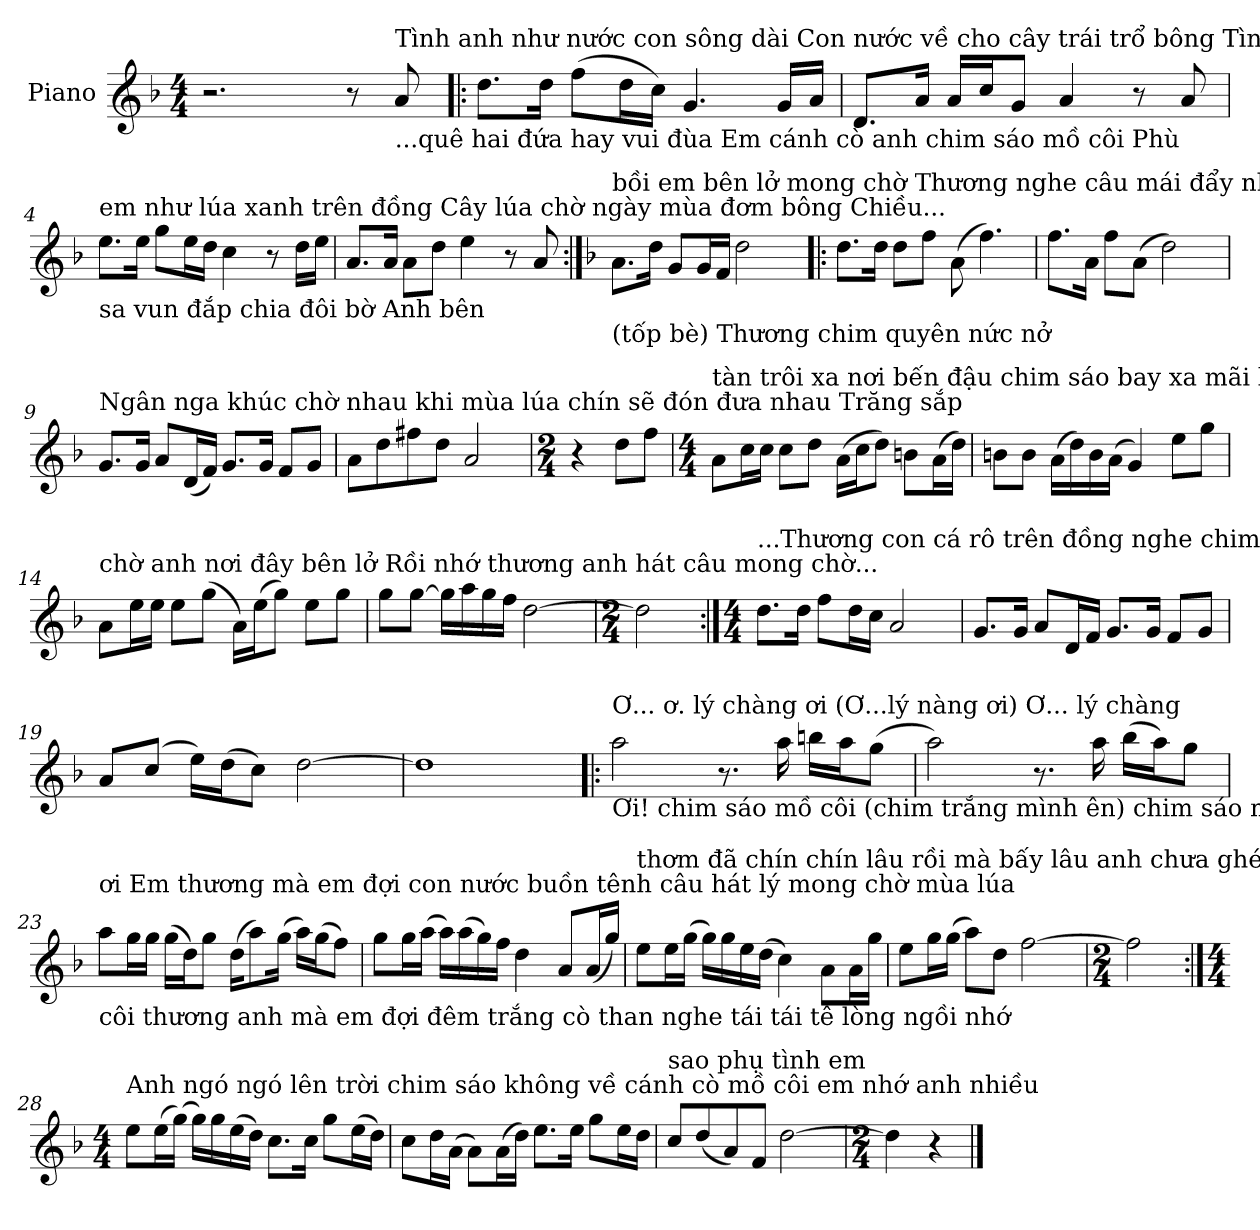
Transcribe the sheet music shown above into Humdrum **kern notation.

**kern
*part1
*staff1
*I"Piano
*I'Pno.
*clefG2
*k[b-]
*M4/4
=1
2.r
8r
!LO:TX:a:t=Tình      anh      như   nước  con sông dài          Con nước về       cho cây trái trổ     bông                Tình
!LO:TX:b:t=...quê      hai   đứa     hay vui  đùa            Em cánh   cò       anh chim sáo mồ  côi                   Phù
8a/
=2!|:
8.dd\L
16dd\Jk
(8ff\L
16dd\L
16cc\JJ)
4.g/
16g/LL
16a/JJ
=3
8.d/L
16a/Jk
16a/LL
16cc/J
8g/J
4a/
8r
8a/
!!LO:LB:g=z
=4
!LO:TX:a:t=em        như   lúa         xanh trên đồng                     Cây lúa       chờ         ngày  mùa      đơm     bông                        Chiều...
!LO:TX:b:t=sa          vun   đắp       chia  đôi   bờ                         Anh bên
8.ee\L
16ee\Jk
8gg\L
16ee\L
16dd\JJ
4cc\
8r
16dd\LL
16ee\JJ
=5
8.a/L
16a/Jk
8a\L
8dd\J
4ee\
8r
8a/
!!LO:LB:g=z
=6:|!
*k[b-]
!LO:TX:a:t=bồi         em  bên    lở mong chờ                Thương nghe câu  mái          đẩy                       nhớ     điệu    lý       tình    tang
!LO:TX:b:t=(tốp bè) Thương chim quyên nức nở
8.a\L
16dd\Jk
8g/L
16g/L
16f/JJ
2dd\
=7!|:
8.dd\L
16dd\Jk
8dd\L
8ff\J
(8a\
4.ff\)
=8
8.ff\L
16a\Jk
8ff\L
(8a\J
2dd\)
!!LO:LB:g=z
=9
!LO:TX:a:t=Ngân    nga  khúc   chờ       nhau   khi   mùa     lúa      chín      sẽ       đón       đưa      nhau                                      Trăng sắp
8.g/L
16g/Jk
8a/L
(16d/L
16f/JJ)
8.g/L
16g/Jk
8f/L
8g/J
=10
8a\L
8dd\
8ff#X\
8dd\J
2a/
=11
*M2/4
4r
8dd\L
8ff\J
!!LO:LB:g=z
=12
*M4/4
!LO:TX:a:t=tàn       trôi  xa   nơi     bến          đậu               chim         sáo          bay       xa          mãi      không  về                 Em     vẫn
8a\L
16cc\L
16cc\JJ
8cc\L
8dd\J
(16a\LL
16cc\J
8dd\J)
8bn\L
(16a\L
16dd\JJ)
=13
8bn\L
8b\J
(16a\LL
16dd\)
16b\
(16a\JJ
4g/)
8ee\L
8gg\J
!!LO:LB:g=z
=14
!LO:TX:a:t=chờ   anh  nơi đây       bên            lở          Rồi  nhớ      thương  anh                hát   câu mong   chờ...
8a\L
16ee\L
16ee\JJ
8ee\L
(8gg\J
16a\LL)
(16ee\J
8gg\J)
8ee\L
8gg\J
=15
8gg\L
[8gg\J
16gg\LL]
16aa\
16gg\
16ff\JJ
[2dd\
=16
*M2/4
2dd\]
!!LO:LB:g=z
=17:|!
*M4/4
!LO:TX:a:t=...Thương con   cá       rô trên  đồng           nghe   chim trắng mồ côi đâu   còn  ai     đón       ai         nhớ         mà            mong
8.dd\L
16dd\Jk
8ff\L
16dd\L
16cc\JJ
2a/
=18
8.g/L
16g/Jk
8a/L
16d/L
16f/JJ
8.g/L
16g/Jk
8f/L
8g/J
=19
8a/L
(8cc/J
16ee\LL)
(16dd\J
8cc\J)
[2dd\
!!LO:LB:g=z
=20
1dd]
=21!|:
!LO:TX:a:t=Ơ...                                     ơ.     lý  chàng    ơi (Ơ...lý nàng ơi)                          Ơ...     lý        chàng
!LO:TX:b:t=Ơi!                                    chim sáo  mồ      côi (chim trắng mình ên)             chim     sáo       mồ
2aa\
8.r
16aa\
16bbn\LL
16aa\J
(8gg\J
=22
2aa\)
8.r
16aa\
(16bb-\LL
16aa\J)
8gg\J
!!LO:LB:g=z
=23
!LO:TX:a:t=ơi      Em thương mà    em        đợi con    nước        buồn           tênh     câu   hát             lý     mong chờ           mùa       lúa
!LO:TX:b:t=côi   thương anh mà      em       đợi  đêm  trắng        cò                than   nghe  tái             tái       tê     lòng          ngồi       nhớ
8aa\L
16gg\L
16gg\JJ
(16gg\LL
16dd\J)
8gg\J
(16dd\KL
8aa\)
(16gg\Jk
16aa\LL)
(16gg\J
8ff\J)
=24
8gg\L
16gg\L
(16aa\JJ
16aa\LL)
(16aa\
16gg\)
16ff\JJ
4dd\
8a/L
(16a/L
16gg/JJ)
!!LO:LB:g=z
=25
!LO:TX:a:t=thơm  đã     chín    chín lâu   rồi               mà      bấy  lâu    anh      chưa    ghé            về           thăm
8ee\L
16ee\L
(16gg\JJ
16gg\LL)
16gg\
16ee\
(16dd\JJ
4cc\)
8a\L
16a\L
16gg\JJ
=26
8ee\L
16gg\L
(16gg\JJ
8aa\L)
8dd\J
[2ff\
=27
*M2/4
2ff\]
!!LO:PB:g=z
=28:|!
*M4/4
!LO:TX:a:t=Anh      ngó             ngó   lên        trời      chim sáo      không      về      cánh     cò               mồ       côi      em   nhớ     anh nhiều
8ee\L
(16ee\L
(16gg\JJ)
16gg\LL)
16gg\
(16ee\
16dd\JJ)
8.cc\L
16cc\Jk
8gg\L
(16ee\L
16dd\JJ)
=29
8cc\L
16dd\L
(16a\JJ
8a\L)
(16a\L
16dd\JJ)
8.ee\L
16ee\Jk
8gg\L
16ee\L
16dd\JJ
!!LO:LB:g=z
=30
!LO:TX:a:t=sao                   phụ                               tình                 em
8cc/L
(8dd/
8a/)
8f/J
[2dd\
=31
*M2/4
4dd\]
4r
==
*-
